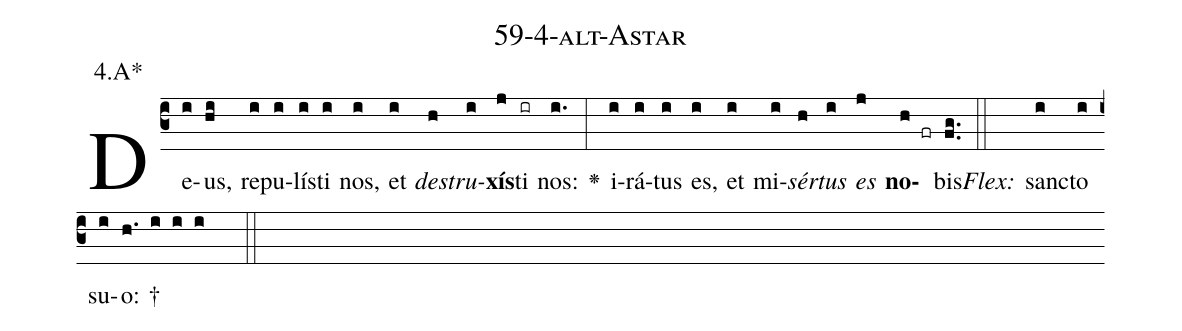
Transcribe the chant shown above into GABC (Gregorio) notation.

name: 59-4-alt-Astar;
annotation: 4.A*;
%%
(c3)De(i)us,(hi) re(i)pu(i)lís(i)ti(i) nos,(i) et(i) <i>de</i>(h)<i>stru</i>(i)<b>xís</b>(j)ti(ir) nos:(i.) <v>\greheightstar</v>(:) i(i)rá(i)tus(i) es,(i) et(i) mi(i)<i>sér</i>(h)<i>tus</i>(i) <i>es</i>(j) <b>no</b>(h fr)bis.(fg..) (::)
<i>Flex:</i>()  sanc(i)to(i) su(i)o: †(h. i i i  ::)

%E(i) u(h) o(i) u(j) a(h) e.(fg..) (::)
